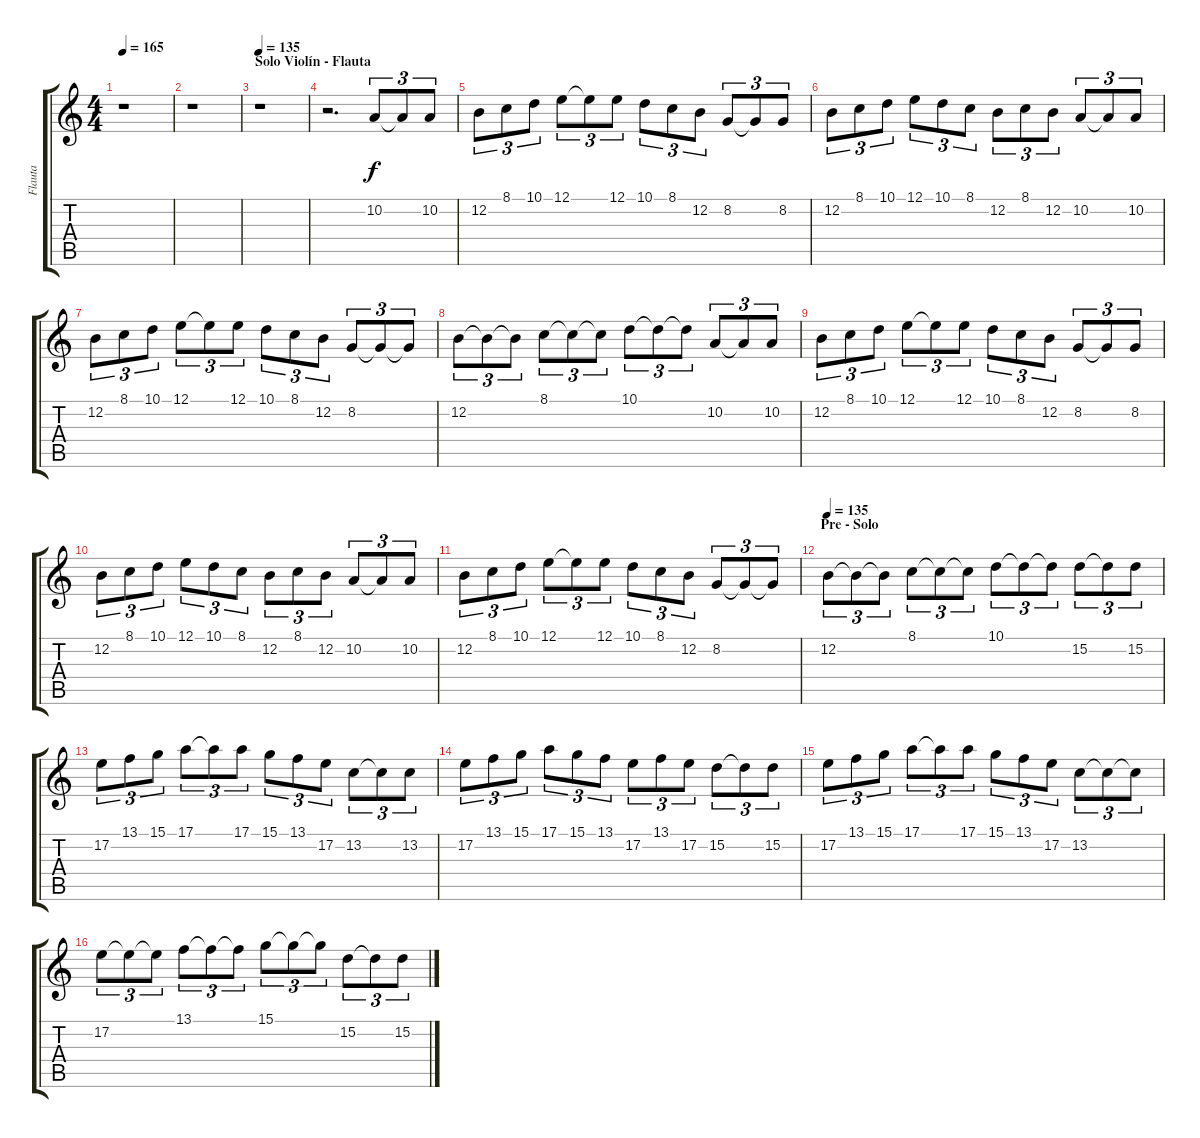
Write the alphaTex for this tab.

\track ("Flauta" "Flauta") {instrument flute}
\staff {score tabs}
\tuning (E4 B3 G3 D3 A2 E2) {hide}
\ts (4 4)
\tempo 165
\clef g2
\ks c
r.1{dy f} |
r.1 |
\section ("" "Solo Violín - Flauta")
\tempo 135
r.1 |
r.2{d volume 16 balance 16} 10.2.8{tu (3 2)} 10.2{t}.8{tu (3 2)} 10.2.8{tu (3 2)} |
12.2.8{tu (3 2)} 8.1.8{tu (3 2)} 10.1.8{tu (3 2)} 12.1.8{tu (3 2)} 12.1{t}.8{tu (3 2)} 12.1.8{tu (3 2)} 10.1.8{tu (3 2)} 8.1.8{tu (3 2)} 12.2.8{tu (3 2)} 8.2.8{tu (3 2)} 8.2{t}.8{tu (3 2)} 8.2.8{tu (3 2)} |
12.2.8{tu (3 2)} 8.1.8{tu (3 2)} 10.1.8{tu (3 2)} 12.1.8{tu (3 2)} 10.1.8{tu (3 2)} 8.1.8{tu (3 2)} 12.2.8{tu (3 2)} 8.1.8{tu (3 2)} 12.2.8{tu (3 2)} 10.2.8{tu (3 2)} 10.2{t}.8{tu (3 2)} 10.2.8{tu (3 2)} |
12.2.8{tu (3 2)} 8.1.8{tu (3 2)} 10.1.8{tu (3 2)} 12.1.8{tu (3 2)} 12.1{t}.8{tu (3 2)} 12.1.8{tu (3 2)} 10.1.8{tu (3 2)} 8.1.8{tu (3 2)} 12.2.8{tu (3 2)} 8.2.8{tu (3 2)} 8.2{t}.8{tu (3 2)} 8.2{t}.8{tu (3 2)} |
12.2.8{tu (3 2)} 12.2{t}.8{tu (3 2)} 12.2{t}.8{tu (3 2)} 8.1.8{tu (3 2)} 8.1{t}.8{tu (3 2)} 8.1{t}.8{tu (3 2)} 10.1.8{tu (3 2)} 10.1{t}.8{tu (3 2)} 10.1{t}.8{tu (3 2)} 10.2.8{tu (3 2)} 10.2{t}.8{tu (3 2)} 10.2.8{tu (3 2)} |
12.2.8{tu (3 2)} 8.1.8{tu (3 2)} 10.1.8{tu (3 2)} 12.1.8{tu (3 2)} 12.1{t}.8{tu (3 2)} 12.1.8{tu (3 2)} 10.1.8{tu (3 2)} 8.1.8{tu (3 2)} 12.2.8{tu (3 2)} 8.2.8{tu (3 2)} 8.2{t}.8{tu (3 2)} 8.2.8{tu (3 2)} |
12.2.8{tu (3 2)} 8.1.8{tu (3 2)} 10.1.8{tu (3 2)} 12.1.8{tu (3 2)} 10.1.8{tu (3 2)} 8.1.8{tu (3 2)} 12.2.8{tu (3 2)} 8.1.8{tu (3 2)} 12.2.8{tu (3 2)} 10.2.8{tu (3 2)} 10.2{t}.8{tu (3 2)} 10.2.8{tu (3 2)} |
12.2.8{tu (3 2)} 8.1.8{tu (3 2)} 10.1.8{tu (3 2)} 12.1.8{tu (3 2)} 12.1{t}.8{tu (3 2)} 12.1.8{tu (3 2)} 10.1.8{tu (3 2)} 8.1.8{tu (3 2)} 12.2.8{tu (3 2)} 8.2.8{tu (3 2)} 8.2{t}.8{tu (3 2)} 8.2{t}.8{tu (3 2)} |
\section ("" "Pre - Solo")
\tempo 135
12.2.8{tu (3 2)} 12.2{t}.8{tu (3 2)} 12.2{t}.8{tu (3 2)} 8.1.8{tu (3 2)} 8.1{t}.8{tu (3 2)} 8.1{t}.8{tu (3 2)} 10.1.8{tu (3 2)} 10.1{t}.8{tu (3 2)} 10.1{t}.8{tu (3 2)} 15.2.8{tu (3 2)} 15.2{t}.8{tu (3 2)} 15.2.8{tu (3 2)} |
17.2.8{tu (3 2)} 13.1.8{tu (3 2)} 15.1.8{tu (3 2)} 17.1.8{tu (3 2)} 17.1{t}.8{tu (3 2)} 17.1.8{tu (3 2)} 15.1.8{tu (3 2)} 13.1.8{tu (3 2)} 17.2.8{tu (3 2)} 13.2.8{tu (3 2)} 13.2{t}.8{tu (3 2)} 13.2.8{tu (3 2)} |
17.2.8{tu (3 2)} 13.1.8{tu (3 2)} 15.1.8{tu (3 2)} 17.1.8{tu (3 2)} 15.1.8{tu (3 2)} 13.1.8{tu (3 2)} 17.2.8{tu (3 2)} 13.1.8{tu (3 2)} 17.2.8{tu (3 2)} 15.2.8{tu (3 2)} 15.2{t}.8{tu (3 2)} 15.2.8{tu (3 2)} |
17.2.8{tu (3 2)} 13.1.8{tu (3 2)} 15.1.8{tu (3 2)} 17.1.8{tu (3 2)} 17.1{t}.8{tu (3 2)} 17.1.8{tu (3 2)} 15.1.8{tu (3 2)} 13.1.8{tu (3 2)} 17.2.8{tu (3 2)} 13.2.8{tu (3 2)} 13.2{t}.8{tu (3 2)} 13.2{t}.8{tu (3 2)} |
17.2.8{tu (3 2)} 17.2{t}.8{tu (3 2)} 17.2{t}.8{tu (3 2)} 13.1.8{tu (3 2)} 13.1{t}.8{tu (3 2)} 13.1{t}.8{tu (3 2)} 15.1.8{tu (3 2)} 15.1{t}.8{tu (3 2)} 15.1{t}.8{tu (3 2)} 15.2.8{tu (3 2)} 15.2{t}.8{tu (3 2)} 15.2.8{tu (3 2)}
